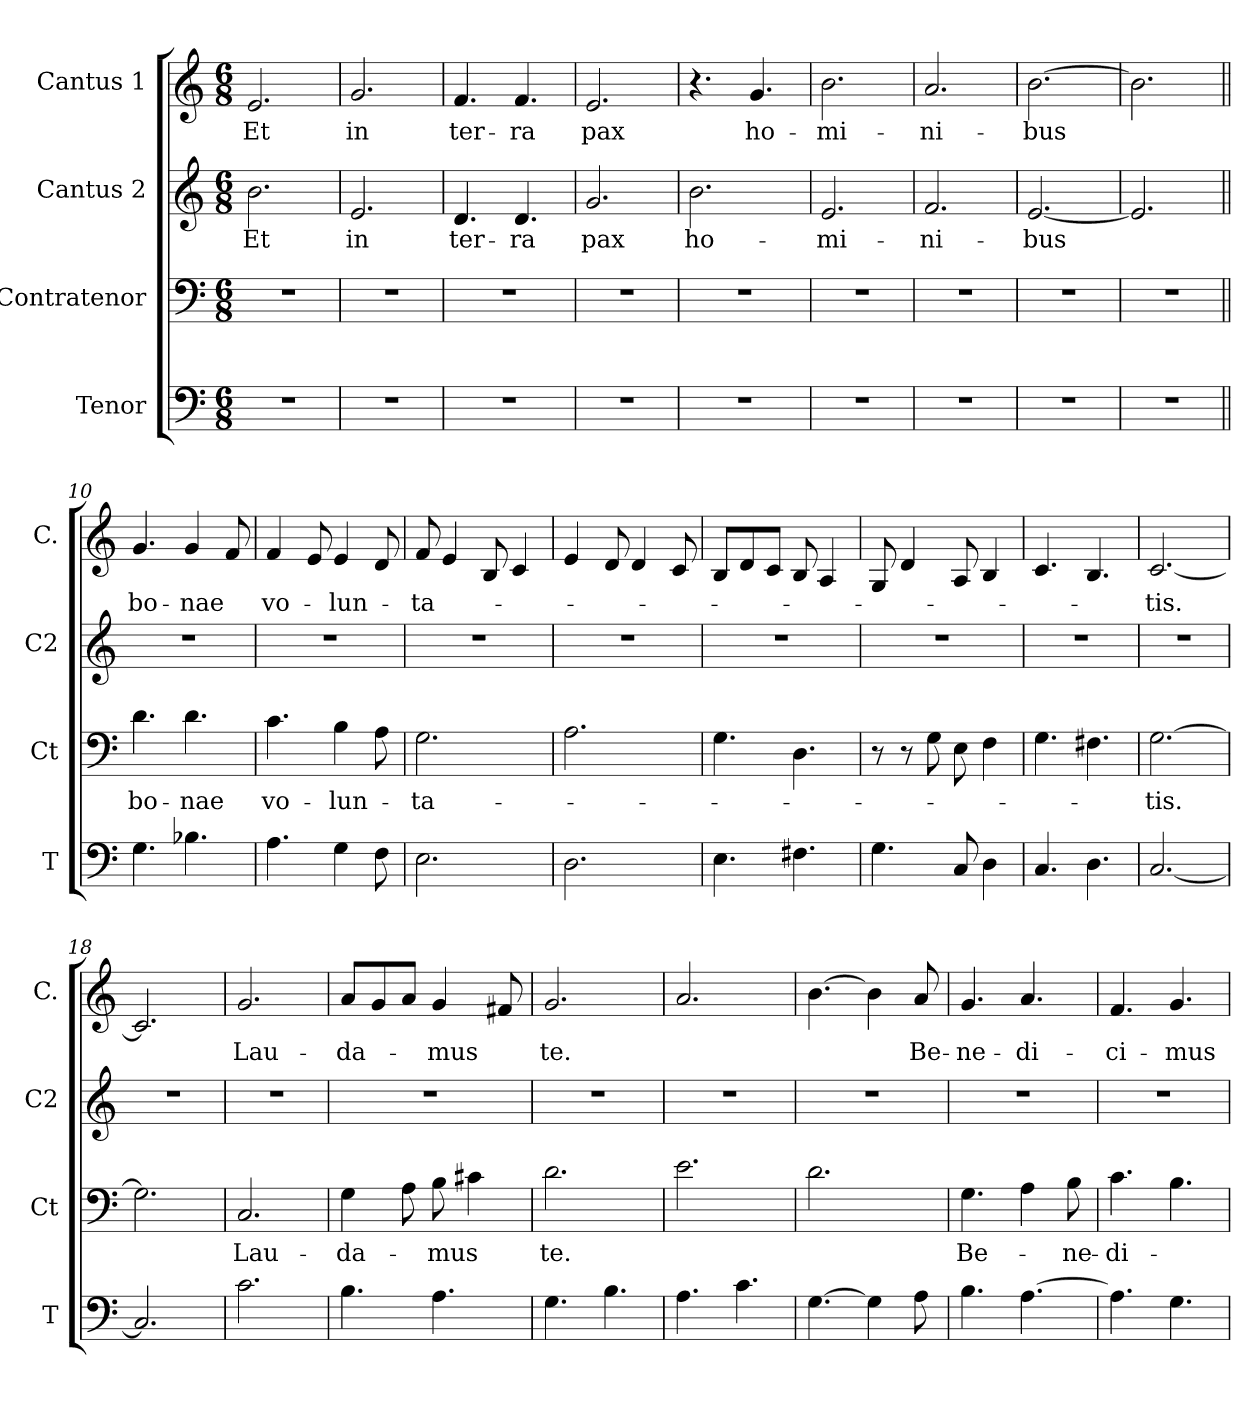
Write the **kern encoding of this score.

**kern	**kern	**text	**kern	**text	**kern	**text
*part4	*part3	*part3	*part2	*part2	*part1	*part1
*staff4	*staff3	*staff3	*staff2	*staff2	*staff1	*staff1
*I"Tenor	*I"Contratenor	*	*I"Cantus 2	*	*I"Cantus 1	*
*I'T	*I'Ct	*	*I'C2	*	*I'C.	*
*clefF4	*clefF4	*	*clefG2	*	*clefG2	*
*k[]	*k[]	*	*k[]	*	*k[]	*
*C:	*C:	*	*C:	*	*C:	*
*M6/8	*M6/8	*	*M6/8	*	*M6/8	*
=1	=1	=1	=1	=1	=1	=1
2.r	2.r	.	2.b\	Et	2.e/	Et
=2	=2	=2	=2	=2	=2	=2
2.r	2.r	.	2.e/	in	2.g/	in
=3	=3	=3	=3	=3	=3	=3
2.r	2.r	.	4.d/	ter-	4.f/	ter-
.	.	.	4.d/	-ra	4.f/	-ra
=4	=4	=4	=4	=4	=4	=4
2.r	2.r	.	2.g/	pax	2.e/	pax
=5	=5	=5	=5	=5	=5	=5
2.r	2.r	.	2.b\	ho-	4.r	.
.	.	.	.	.	4.g/	ho-
=6	=6	=6	=6	=6	=6	=6
2.r	2.r	.	2.e/	-mi-	2.b\	-mi-
=7	=7	=7	=7	=7	=7	=7
2.r	2.r	.	2.f/	-ni-	2.a/	-ni-
=8	=8	=8	=8	=8	=8	=8
2.r	2.r	.	[2.e/	-bus	[2.b\	-bus
=9	=9	=9	=9	=9	=9	=9
2.r	2.r	.	2.e/]	.	2.b\]	.
=10||	=10||	=10||	=10||	=10||	=10||	=10||
4.G\	4.d\	bo-	2.r	.	4.g/	bo-
4.B-X\	4.d\	-nae	.	.	4g/	-nae
.	.	.	.	.	8f/	.
!!LO:LB:g=z
=11	=11	=11	=11	=11	=11	=11
4.A\	4.c\	vo-	2.r	.	4f/	vo-
.	.	.	.	.	8e/	.
4G\	4B\	-lun-	.	.	4e/	-lun-
8F\	8A\	.	.	.	8d/	.
=12	=12	=12	=12	=12	=12	=12
2.E\	2.G\	-ta-	2.r	.	8f/	-ta-
.	.	.	.	.	4e/	.
.	.	.	.	.	8B/	.
.	.	.	.	.	4c/	.
=13	=13	=13	=13	=13	=13	=13
2.D\	2.A\	.	2.r	.	4e/	.
.	.	.	.	.	8d/	.
.	.	.	.	.	4d/	.
.	.	.	.	.	8c/	.
=14	=14	=14	=14	=14	=14	=14
4.E\	4.G\	.	2.r	.	8B/L	.
.	.	.	.	.	8d/	.
.	.	.	.	.	8c/J	.
4.F#X\	4.D\	.	.	.	8B/	.
.	.	.	.	.	4A/	.
=15	=15	=15	=15	=15	=15	=15
4.G\	8r	.	2.r	.	8G/	.
.	8r	.	.	.	4d/	.
.	8G\	.	.	.	.	.
8C/	8E\	.	.	.	8A/	.
4D\	4F\	.	.	.	4B/	.
=16	=16	=16	=16	=16	=16	=16
4.C/	4.G\	.	2.r	.	4.c/	.
4.D\	4.F#X\	.	.	.	4.B/	.
=17	=17	=17	=17	=17	=17	=17
[2.C/	[2.G\	-tis.	2.r	.	[2.c/	-tis.
=18	=18	=18	=18	=18	=18	=18
2.C/]	2.G\]	.	2.r	.	2.c/]	.
!!LO:PB:g=z
=19	=19	=19	=19	=19	=19	=19
2.c\	2.C/	Lau-	2.r	.	2.g/	Lau-
=20	=20	=20	=20	=20	=20	=20
4.B\	4G\	-da-	2.r	.	8a/L	-da-
.	.	.	.	.	8g/	.
.	8A\	.	.	.	8a/J	.
4.A\	8B\	-mus	.	.	4g/	-mus
.	4c#X\	.	.	.	.	.
.	.	.	.	.	8f#X/	.
=21	=21	=21	=21	=21	=21	=21
4.G\	2.d\	te.	2.r	.	2.g/	te.
4.B\	.	.	.	.	.	.
=22	=22	=22	=22	=22	=22	=22
4.A\	2.e\	.	2.r	.	2.a/	.
4.c\	.	.	.	.	.	.
=23	=23	=23	=23	=23	=23	=23
[4.G\	2.d\	.	2.r	.	[4.b\	.
4G\]	.	.	.	.	4b\]	.
8A\	.	.	.	.	8a/	Be-
=24	=24	=24	=24	=24	=24	=24
4.B\	4.G\	Be-	2.r	.	4.g/	-ne-
[4.A\	4A\	.	.	.	4.a/	-di-
.	8B\	-ne-	.	.	.	.
=25	=25	=25	=25	=25	=25	=25
4.A\]	4.c\	-di-	2.r	.	4.f/	-ci-
4.G\	4.B\	.	.	.	4.g/	-mus
=	=	=	=	=	=	=
*-	*-	*-	*-	*-	*-	*-
